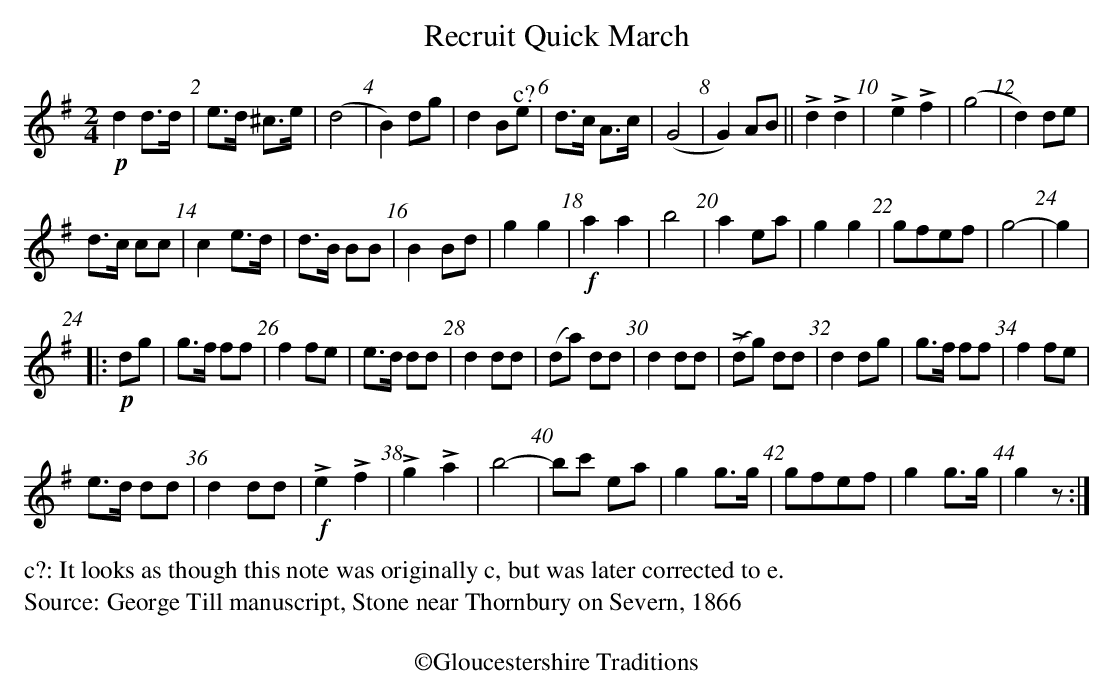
X:1
T:Recruit Quick March
U:Q=!f!
U:p=!p!
M:2/4
L:1/8
K:G
pd2 d>d | e>d ^c>e | (d4 | B2) dg |\
d2 B"@ -6,3c?"e | d>c A>c | (G4 | G2) AB ||\
Ld2Ld2 | x/8Le2 Lf2 | (g4 | d2) de |
d>c cc | c2 e>d | d>B BB | B2 Bd |\
g2 g2 | Qa2 a2 | b4 | a2 ea |\
g2 g2 | gfef | g4- | g2 |
|:pdg | g>f ff | f2 fe | e>d dd |\
 d2 dd |(da) dd | d2 dd |(Ldg) dd |\
 d2 dg |g>f ff | f2 fe |
e>d dd | d2 dd |\
QLe2 Lf2 | Lg2 La2 | b4-| bc' ea|\
g2 g>g | gfef | g2 g>g | g2 z :|
